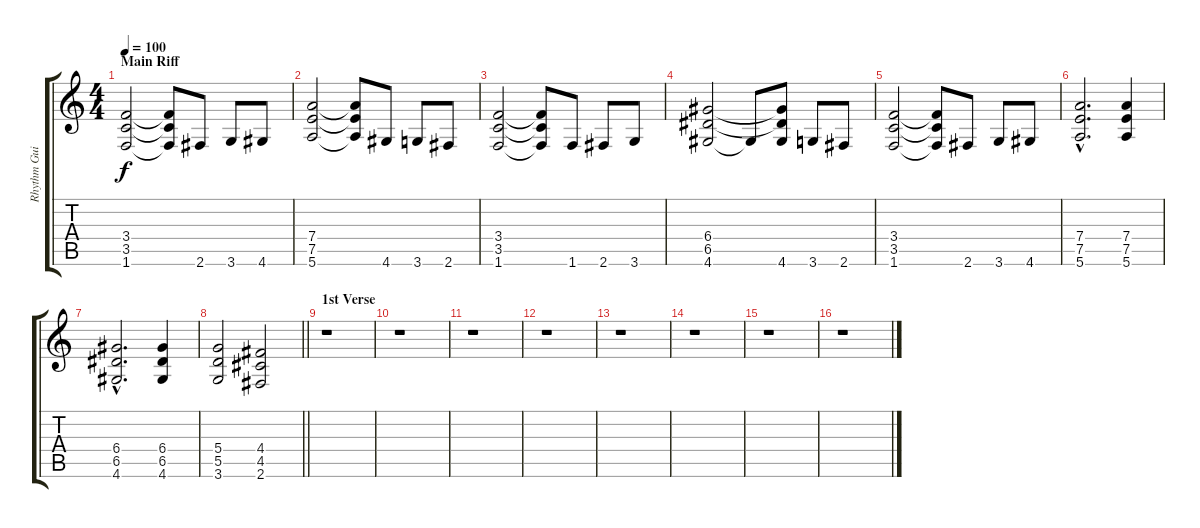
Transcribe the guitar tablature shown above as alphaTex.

\track ("Rhythm Guitar (right)" "Rhythm Gui") {instrument distortionguitar}
\staff {score tabs}
\tuning (E4 B3 G3 D3 A2 E2) {hide}
\ts (4 4)
\section ("" "Main Riff")
\tempo 100
\clef g2
\ks c
(3.4 3.5 1.6).2{dy f instrument distortionguitar} (3.4{t} 3.5{t} 1.6{t}).8 2.6.8 3.6.8 4.6.8 |
(7.4 7.5 5.6).2 (7.4{t} 7.5{t} 5.6{t}).8 4.6.8 3.6.8 2.6.8 |
(3.4 3.5 1.6).2 (3.4{t} 3.5{t} 1.6{t}).8 1.6.8 2.6.8 3.6.8 |
(6.4 6.5 4.6).2 4.6{t}.8 (6.4{t} 6.5{t} 4.6).8 3.6.8 2.6.8 |
(3.4 3.5 1.6).2 (3.4{t} 3.5{t} 1.6{t}).8 2.6.8 3.6.8 4.6.8 |
(7.4{hac} 7.5{hac} 5.6{hac}).2{d} (7.4 7.5 5.6).4 |
(6.4{hac} 6.5{hac} 4.6{hac}).2{d} (6.4 6.5 4.6).4 |
\barLineRight lightlight
(5.4 5.5 3.6).2 (4.4 4.5 2.6).2 |
\section ("" "1st Verse ")
r.1 |
r.1 |
r.1 |
r.1 |
r.1 |
r.1 |
r.1 |
r.1
